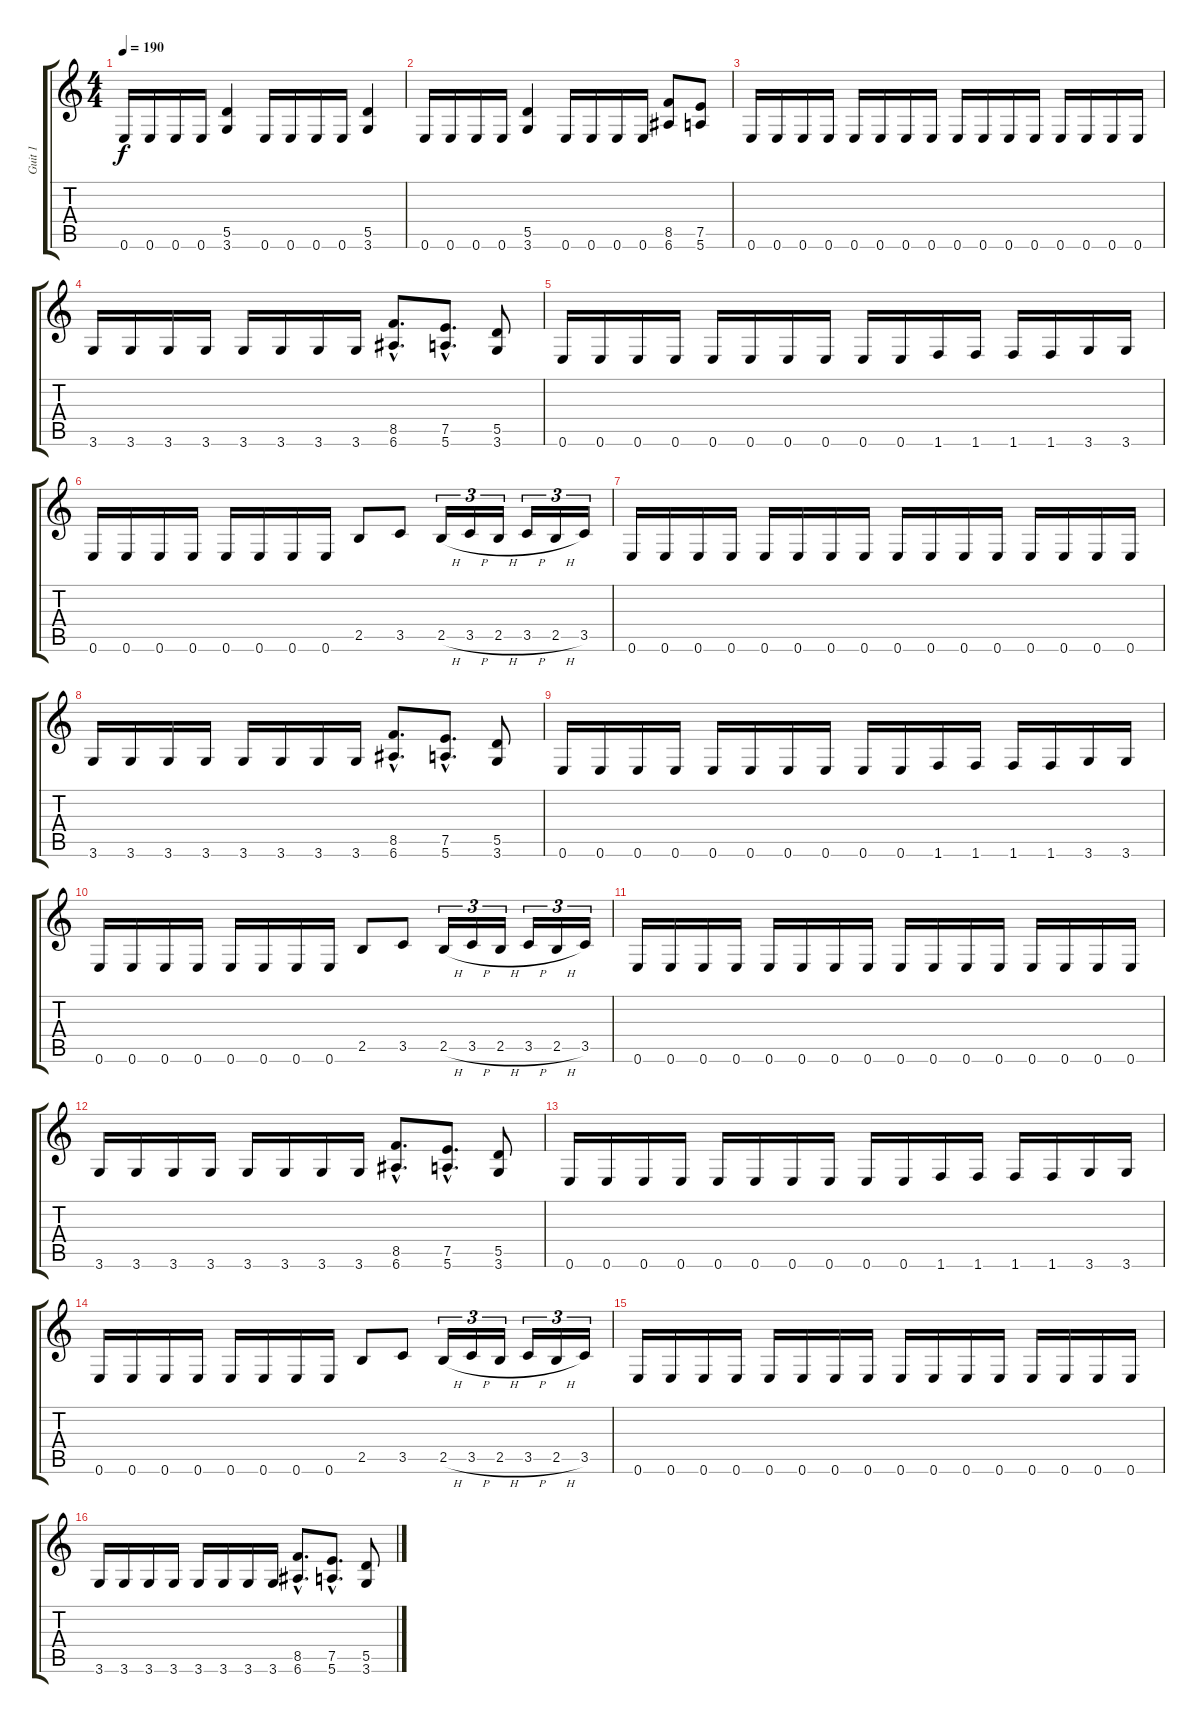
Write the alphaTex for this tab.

\track ("Guit 1" "Guit 1") {instrument distortionguitar}
\staff {score tabs}
\tuning (E4 B3 G3 D3 A2 E2) {hide}
\ts (4 4)
\tempo 190
\clef g2
\ks c
0.6.16{dy f} 0.6.16 0.6.16 0.6.16 (5.5 3.6).4 0.6.16 0.6.16 0.6.16 0.6.16 (5.5 3.6).4 |
0.6.16 0.6.16 0.6.16 0.6.16 (5.5 3.6).4 0.6.16 0.6.16 0.6.16 0.6.16 (8.5 6.6).8 (7.5 5.6).8 |
0.6.16 0.6.16 0.6.16 0.6.16 0.6.16 0.6.16 0.6.16 0.6.16 0.6.16 0.6.16 0.6.16 0.6.16 0.6.16 0.6.16 0.6.16 0.6.16 |
3.6.16 3.6.16 3.6.16 3.6.16 3.6.16 3.6.16 3.6.16 3.6.16 (8.5{hac} 6.6{hac}).8{d} (7.5{hac} 5.6{hac}).8{d} (5.5 3.6).8 |
0.6.16 0.6.16 0.6.16 0.6.16 0.6.16 0.6.16 0.6.16 0.6.16 0.6.16 0.6.16 1.6.16 1.6.16 1.6.16 1.6.16 3.6.16 3.6.16 |
0.6.16 0.6.16 0.6.16 0.6.16 0.6.16 0.6.16 0.6.16 0.6.16 2.5.8 3.5.8 2.5{h}.16{tu (3 2)} 3.5{h}.16{tu (3 2)} 2.5{h}.16{tu (3 2)} 3.5{h}.16{tu (3 2)} 2.5{h}.16{tu (3 2)} 3.5.16{tu (3 2)} |
0.6.16 0.6.16 0.6.16 0.6.16 0.6.16 0.6.16 0.6.16 0.6.16 0.6.16 0.6.16 0.6.16 0.6.16 0.6.16 0.6.16 0.6.16 0.6.16 |
3.6.16 3.6.16 3.6.16 3.6.16 3.6.16 3.6.16 3.6.16 3.6.16 (8.5{hac} 6.6{hac}).8{d} (7.5{hac} 5.6{hac}).8{d} (5.5 3.6).8 |
0.6.16 0.6.16 0.6.16 0.6.16 0.6.16 0.6.16 0.6.16 0.6.16 0.6.16 0.6.16 1.6.16 1.6.16 1.6.16 1.6.16 3.6.16 3.6.16 |
0.6.16 0.6.16 0.6.16 0.6.16 0.6.16 0.6.16 0.6.16 0.6.16 2.5.8 3.5.8 2.5{h}.16{tu (3 2)} 3.5{h}.16{tu (3 2)} 2.5{h}.16{tu (3 2)} 3.5{h}.16{tu (3 2)} 2.5{h}.16{tu (3 2)} 3.5.16{tu (3 2)} |
0.6.16 0.6.16 0.6.16 0.6.16 0.6.16 0.6.16 0.6.16 0.6.16 0.6.16 0.6.16 0.6.16 0.6.16 0.6.16 0.6.16 0.6.16 0.6.16 |
3.6.16 3.6.16 3.6.16 3.6.16 3.6.16 3.6.16 3.6.16 3.6.16 (8.5{hac} 6.6{hac}).8{d} (7.5{hac} 5.6{hac}).8{d} (5.5 3.6).8 |
0.6.16 0.6.16 0.6.16 0.6.16 0.6.16 0.6.16 0.6.16 0.6.16 0.6.16 0.6.16 1.6.16 1.6.16 1.6.16 1.6.16 3.6.16 3.6.16 |
0.6.16 0.6.16 0.6.16 0.6.16 0.6.16 0.6.16 0.6.16 0.6.16 2.5.8 3.5.8 2.5{h}.16{tu (3 2)} 3.5{h}.16{tu (3 2)} 2.5{h}.16{tu (3 2)} 3.5{h}.16{tu (3 2)} 2.5{h}.16{tu (3 2)} 3.5.16{tu (3 2)} |
0.6.16 0.6.16 0.6.16 0.6.16 0.6.16 0.6.16 0.6.16 0.6.16 0.6.16 0.6.16 0.6.16 0.6.16 0.6.16 0.6.16 0.6.16 0.6.16 |
3.6.16 3.6.16 3.6.16 3.6.16 3.6.16 3.6.16 3.6.16 3.6.16 (8.5{hac} 6.6{hac}).8{d} (7.5{hac} 5.6{hac}).8{d} (5.5 3.6).8
